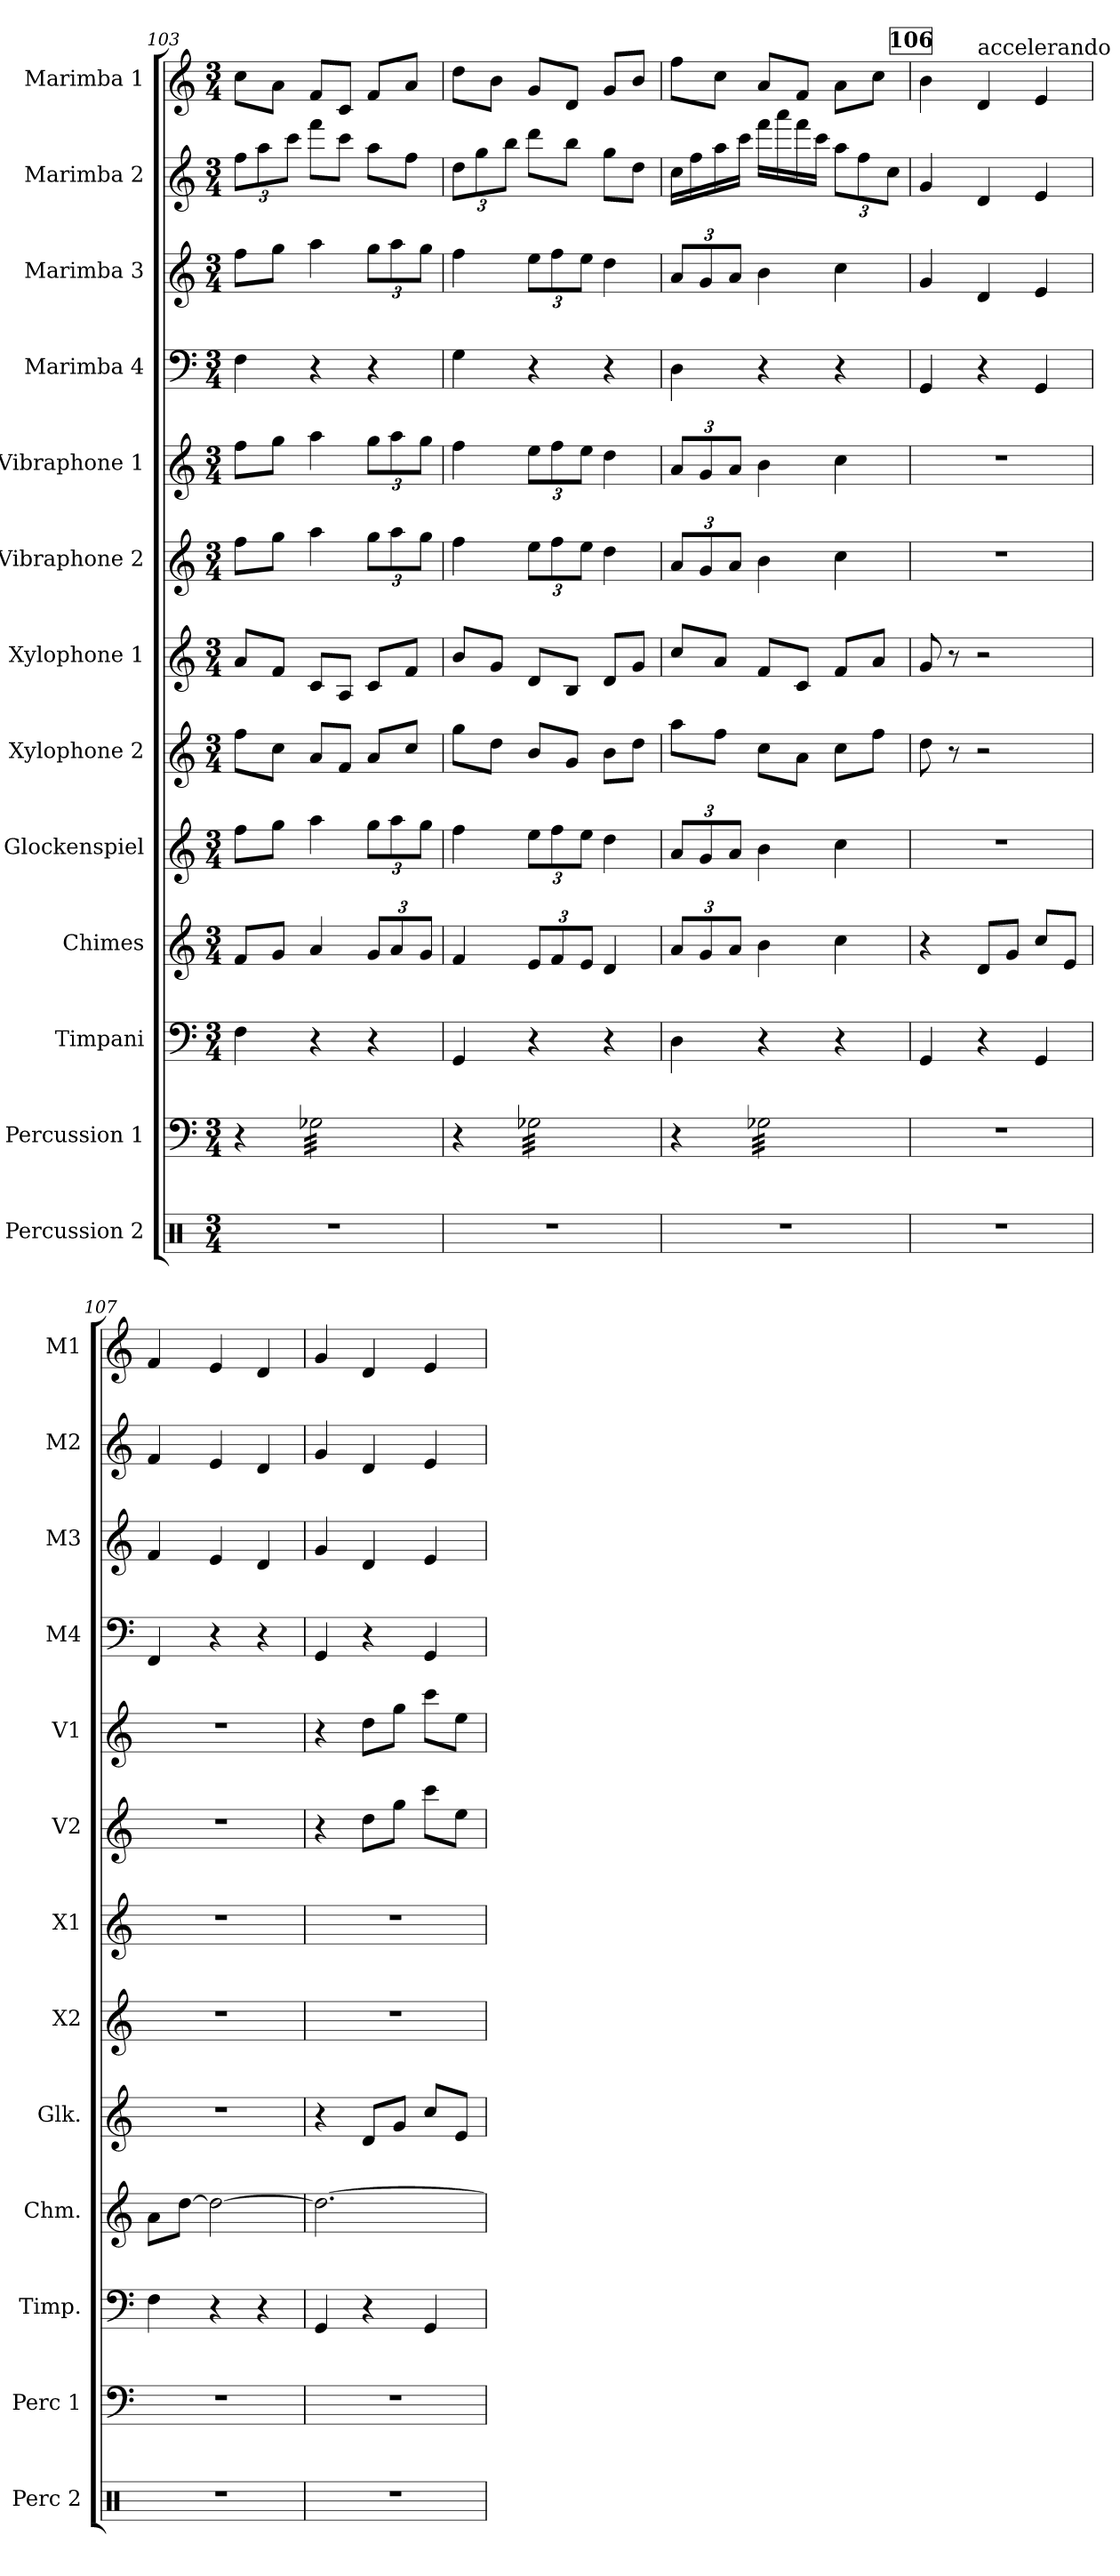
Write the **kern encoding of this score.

**kern	**kern	**kern	**kern	**kern	**kern	**kern	**kern	**kern	**kern	**kern	**kern	**kern
*part13	*part12	*part11	*part10	*part9	*part8	*part7	*part6	*part5	*part4	*part3	*part2	*part1
*staff13	*staff12	*staff11	*staff10	*staff9	*staff8	*staff7	*staff6	*staff5	*staff4	*staff3	*staff2	*staff1
*I"Percussion 2	*I"Percussion 1	*I"Timpani	*I"Chimes	*I"Glockenspiel	*I"Xylophone 2	*I"Xylophone 1	*I"Vibraphone 2	*I"Vibraphone 1	*I"Marimba 4	*I"Marimba 3	*I"Marimba 2	*I"Marimba 1
*I'Perc 2	*I'Perc 1	*I'Timp.	*I'Chm.	*I'Glk.	*I'X2	*I'X1	*I'V2	*I'V1	*I'M4	*I'M3	*I'M2	*I'M1
*clefX	*clefF4	*clefF4	*clefG2	*clefG2	*clefG2	*clefG2	*clefG2	*clefG2	*clefF4	*clefG2	*clefG2	*clefG2
*	*	*	*	*ITrd-14c-24	*ITrd-7c-12	*ITrd-7c-12	*	*	*	*	*	*
*k[]	*k[]	*k[]	*k[]	*k[]	*k[]	*k[]	*k[]	*k[]	*k[]	*k[]	*k[]	*k[]
*M3/4	*M3/4	*M3/4	*M3/4	*M3/4	*M3/4	*M3/4	*M3/4	*M3/4	*M3/4	*M3/4	*M3/4	*M3/4
*	*	*	*	*	*	*	*	*	*	*	*Xbrackettup	*
=103	=103	=103	=103	=103	=103	=103	=103	=103	=103	=103	=103	=103
2.r	4r	4F\	8f/L	8ffff\L	8fff\L	8aa/L	8ff\L	8ff\L	4F\	8ff\L	12ff\L	8cc\L
.	.	.	.	.	.	.	.	.	.	.	12aa\	.
.	.	.	8g/J	8gggg\J	8ccc\J	8ff/J	8gg\J	8gg\J	.	8gg\J	.	8a\J
.	.	.	.	.	.	.	.	.	.	.	12ccc\J	.
*	*tremolo	*	*	*	*	*	*	*	*	*	*	*
.	32G-X\LLL	4r	4a/	4aaaa\	8aa/L	8cc/L	4aa\	4aa\	4r	4aa\	8fff\L	8f/L
.	32G-X\	.	.	.	.	.	.	.	.	.	.	.
.	32G-X\	.	.	.	.	.	.	.	.	.	.	.
.	32G-X\	.	.	.	.	.	.	.	.	.	.	.
.	32G-X\	.	.	.	8ff/J	8a/J	.	.	.	.	8ccc\J	8c/J
.	32G-X\	.	.	.	.	.	.	.	.	.	.	.
.	32G-X\	.	.	.	.	.	.	.	.	.	.	.
.	32G-X\	.	.	.	.	.	.	.	.	.	.	.
*	*	*	*Xbrackettup	*Xbrackettup	*	*	*Xbrackettup	*Xbrackettup	*	*Xbrackettup	*	*
.	32G-X\	4r	12g/L	12gggg\L	8aa/L	8cc/L	12gg\L	12gg\L	4r	12gg\L	8aa\L	8f/L
.	32G-X\	.	.	.	.	.	.	.	.	.	.	.
.	32G-X\	.	.	.	.	.	.	.	.	.	.	.
.	.	.	12a/	12aaaa\	.	.	12aa\	12aa\	.	12aa\	.	.
.	32G-X\	.	.	.	.	.	.	.	.	.	.	.
.	32G-X\	.	.	.	8ccc/J	8ff/J	.	.	.	.	8ff\J	8a/J
.	32G-X\	.	.	.	.	.	.	.	.	.	.	.
.	.	.	12g/J	12gggg\J	.	.	12gg\J	12gg\J	.	12gg\J	.	.
.	32G-X\	.	.	.	.	.	.	.	.	.	.	.
.	32G-X\JJJ	.	.	.	.	.	.	.	.	.	.	.
=104	=104	=104	=104	=104	=104	=104	=104	=104	=104	=104	=104	=104
2.r	4r	4GG/	4f/	4ffff\	8ggg\L	8bb/L	4ff\	4ff\	4G\	4ff\	12dd\L	8dd\L
.	.	.	.	.	.	.	.	.	.	.	12gg\	.
.	.	.	.	.	8ddd\J	8gg/J	.	.	.	.	.	8b\J
.	.	.	.	.	.	.	.	.	.	.	12bb\J	.
.	32G-X\LLL	4r	12e/L	12eeee\L	8bb/L	8dd/L	12ee\L	12ee\L	4r	12ee\L	8ddd\L	8g/L
.	32G-X\	.	.	.	.	.	.	.	.	.	.	.
.	32G-X\	.	.	.	.	.	.	.	.	.	.	.
.	.	.	12f/	12ffff\	.	.	12ff\	12ff\	.	12ff\	.	.
.	32G-X\	.	.	.	.	.	.	.	.	.	.	.
.	32G-X\	.	.	.	8gg/J	8b/J	.	.	.	.	8bb\J	8d/J
.	32G-X\	.	.	.	.	.	.	.	.	.	.	.
.	.	.	12e/J	12eeee\J	.	.	12ee\J	12ee\J	.	12ee\J	.	.
.	32G-X\	.	.	.	.	.	.	.	.	.	.	.
.	32G-X\	.	.	.	.	.	.	.	.	.	.	.
.	32G-X\	4r	4d/	4dddd\	8bb\L	8dd/L	4dd\	4dd\	4r	4dd\	8gg\L	8g/L
.	32G-X\	.	.	.	.	.	.	.	.	.	.	.
.	32G-X\	.	.	.	.	.	.	.	.	.	.	.
.	32G-X\	.	.	.	.	.	.	.	.	.	.	.
.	32G-X\	.	.	.	8ddd\J	8gg/J	.	.	.	.	8dd\J	8b/J
.	32G-X\	.	.	.	.	.	.	.	.	.	.	.
.	32G-X\	.	.	.	.	.	.	.	.	.	.	.
.	32G-X\JJJ	.	.	.	.	.	.	.	.	.	.	.
!!LO:PB:g=z
=105	=105	=105	=105	=105	=105	=105	=105	=105	=105	=105	=105	=105
2.r	4r	4D\	12a/L	12aaa/L	8aaa\L	8ccc/L	12a/L	12a/L	4D\	12a/L	16cc\LL	8ff\L
.	.	.	.	.	.	.	.	.	.	.	16ff\	.
.	.	.	12g/	12ggg/	.	.	12g/	12g/	.	12g/	.	.
.	.	.	.	.	8fff\J	8aa/J	.	.	.	.	16aa\	8cc\J
.	.	.	12a/J	12aaa/J	.	.	12a/J	12a/J	.	12a/J	.	.
.	.	.	.	.	.	.	.	.	.	.	16ccc\JJ	.
.	32G-X\LLL	4r	4b\	4bbb\	8ccc\L	8ff/L	4b\	4b\	4r	4b\	16fff\LL	8a/L
.	32G-X\	.	.	.	.	.	.	.	.	.	.	.
.	32G-X\	.	.	.	.	.	.	.	.	.	16aaa\	.
.	32G-X\	.	.	.	.	.	.	.	.	.	.	.
.	32G-X\	.	.	.	8aa\J	8cc/J	.	.	.	.	16fff\	8f/J
.	32G-X\	.	.	.	.	.	.	.	.	.	.	.
.	32G-X\	.	.	.	.	.	.	.	.	.	16ccc\JJ	.
.	32G-X\	.	.	.	.	.	.	.	.	.	.	.
.	32G-X\	4r	4cc\	4cccc\	8ccc\L	8ff/L	4cc\	4cc\	4r	4cc\	12aa\L	8a\L
.	32G-X\	.	.	.	.	.	.	.	.	.	.	.
.	32G-X\	.	.	.	.	.	.	.	.	.	.	.
.	.	.	.	.	.	.	.	.	.	.	12ff\	.
.	32G-X\	.	.	.	.	.	.	.	.	.	.	.
.	32G-X\	.	.	.	8fff\J	8aa/J	.	.	.	.	.	8cc\J
.	32G-X\	.	.	.	.	.	.	.	.	.	.	.
.	.	.	.	.	.	.	.	.	.	.	12cc\J	.
.	32G-X\	.	.	.	.	.	.	.	.	.	.	.
.	32G-X\JJJ	.	.	.	.	.	.	.	.	.	.	.
*	*Xtremolo	*	*	*	*	*	*	*	*	*	*	*
!!LO:REH:place=s1:a:B:fs=14:t=106
=106	=106	=106	=106	=106	=106	=106	=106	=106	=106	=106	=106	=106
2.r	2.r	4GG/	4r	2.r	8ddd\	8gg/	2.r	2.r	4GG/	4g/	4g/	4b\
.	.	.	.	.	8r	8r	.	.	.	.	.	.
!	!	!	!	!	!	!	!	!	!	!	!	!LO:TX:a:t=accelerando
.	.	4r	8d/L	.	2r	2r	.	.	4r	4d/	4d/	4d/
.	.	.	8g/J	.	.	.	.	.	.	.	.	.
.	.	4GG/	8cc/L	.	.	.	.	.	4GG/	4e/	4e/	4e/
.	.	.	8e/J	.	.	.	.	.	.	.	.	.
=107	=107	=107	=107	=107	=107	=107	=107	=107	=107	=107	=107	=107
2.r	2.r	4F\	8a\L	2.r	2.r	2.r	2.r	2.r	4FF/	4f/	4f/	4f/
.	.	.	[8dd\J	.	.	.	.	.	.	.	.	.
.	.	4r	2dd\_	.	.	.	.	.	4r	4e/	4e/	4e/
.	.	4r	.	.	.	.	.	.	4r	4d/	4d/	4d/
=108	=108	=108	=108	=108	=108	=108	=108	=108	=108	=108	=108	=108
*	*	*	*	*	*	*	*	*	*	*	*	*MM158
2.r	2.r	4GG/	2.dd\_	4r	2.r	2.r	4r	4r	4GG/	4g/	4g/	4g/
.	.	4r	.	8ddd/L	.	.	8dd\L	8dd\L	4r	4d/	4d/	4d/
.	.	.	.	8ggg/J	.	.	8gg\J	8gg\J	.	.	.	.
.	.	4GG/	.	8cccc/L	.	.	8ccc\L	8ccc\L	4GG/	4e/	4e/	4e/
.	.	.	.	8eee/J	.	.	8ee\J	8ee\J	.	.	.	.
=	=	=	=	=	=	=	=	=	=	=	=	=
*-	*-	*-	*-	*-	*-	*-	*-	*-	*-	*-	*-	*-
